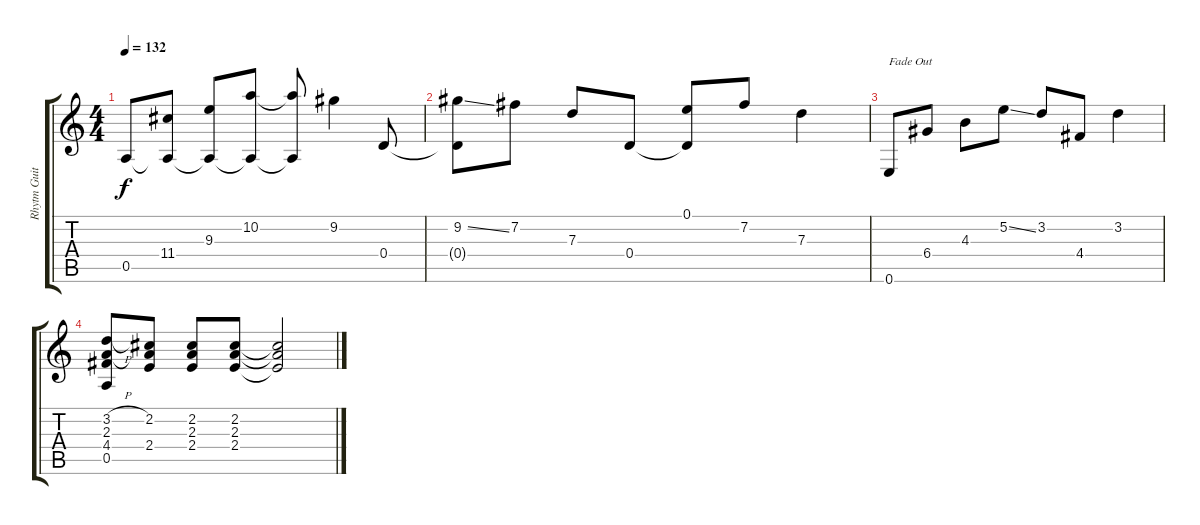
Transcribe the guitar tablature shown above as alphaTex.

\track ("Rhytm Guitar" "Rhytm Guit") {instrument distortionguitar}
\staff {score tabs}
\tuning (E4 B3 G3 D3 A2 E2) {hide}
\ts (4 4)
\tempo 132
\clef g2
\ks c
0.5.8{dy f} (11.4 0.5{t}).8 (9.3 0.5{t}).8 (10.2 0.5{t}).8 (10.2{t} 0.5{t}).8 9.2.4 0.4.8 |
(9.2{ss} 0.4{t}).8 7.2.8 7.3.8 0.4.8 (0.1 0.4{t}).8 7.2.8 7.3.4 |
0.6.8{txt "Fade Out" volume 0} 6.4.8 4.3.8 5.2{ss}.8 3.2.8 4.4.8 3.2.4 |
(3.2{h} 2.3 4.4 0.5).8 (2.2 2.3{t} 2.4).8 (2.2 2.3 2.4).8 (2.2 2.3 2.4).8 (2.2{t} 2.3{t} 2.4{t}).2
